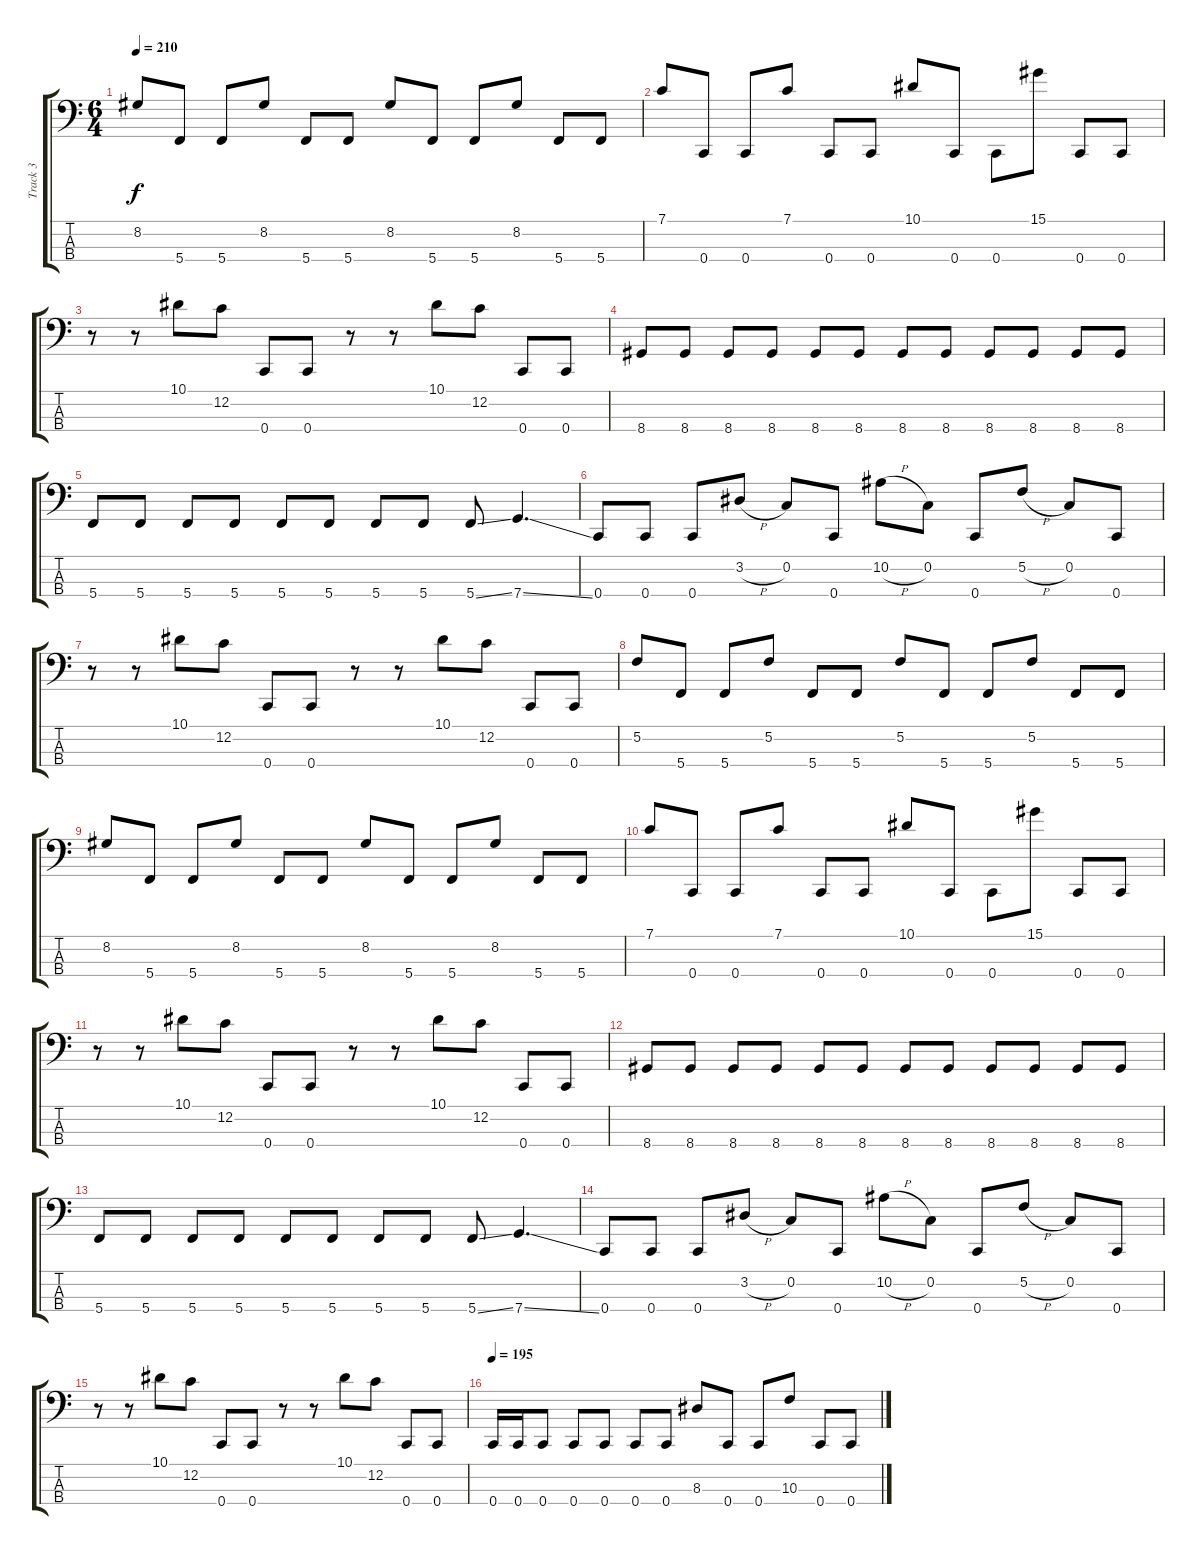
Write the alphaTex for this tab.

\track ("Track 3" "Track 3") {instrument electricbasspick}
\staff {score tabs}
\tuning (F2 C2 G1 C1) {hide}
\ts (6 4)
\tempo 210
\clef f4
\ks c
8.2.8{dy f} 5.4.8 5.4.8 8.2.8 5.4.8 5.4.8 8.2.8 5.4.8 5.4.8 8.2.8 5.4.8 5.4.8 |
7.1.8 0.4.8 0.4.8 7.1.8 0.4.8 0.4.8 10.1.8 0.4.8 0.4.8 15.1.8 0.4.8 0.4.8 |
r.8 r.8 10.1.8 12.2.8 0.4.8 0.4.8 r.8 r.8 10.1.8 12.2.8 0.4.8 0.4.8 |
8.4.8 8.4.8 8.4.8 8.4.8 8.4.8 8.4.8 8.4.8 8.4.8 8.4.8 8.4.8 8.4.8 8.4.8 |
5.4.8 5.4.8 5.4.8 5.4.8 5.4.8 5.4.8 5.4.8 5.4.8 5.4{ss}.8 7.4{ss}.4{d} |
0.4.8 0.4.8 0.4.8 3.2{h}.8 0.2.8 0.4.8 10.2{h}.8 0.2.8 0.4.8 5.2{h}.8 0.2.8 0.4.8 |
r.8 r.8 10.1.8 12.2.8 0.4.8 0.4.8 r.8 r.8 10.1.8 12.2.8 0.4.8 0.4.8 |
5.2.8 5.4.8 5.4.8 5.2.8 5.4.8 5.4.8 5.2.8 5.4.8 5.4.8 5.2.8 5.4.8 5.4.8 |
8.2.8 5.4.8 5.4.8 8.2.8 5.4.8 5.4.8 8.2.8 5.4.8 5.4.8 8.2.8 5.4.8 5.4.8 |
7.1.8 0.4.8 0.4.8 7.1.8 0.4.8 0.4.8 10.1.8 0.4.8 0.4.8 15.1.8 0.4.8 0.4.8 |
r.8 r.8 10.1.8 12.2.8 0.4.8 0.4.8 r.8 r.8 10.1.8 12.2.8 0.4.8 0.4.8 |
8.4.8 8.4.8 8.4.8 8.4.8 8.4.8 8.4.8 8.4.8 8.4.8 8.4.8 8.4.8 8.4.8 8.4.8 |
5.4.8 5.4.8 5.4.8 5.4.8 5.4.8 5.4.8 5.4.8 5.4.8 5.4{ss}.8 7.4{ss}.4{d} |
0.4.8 0.4.8 0.4.8 3.2{h}.8 0.2.8 0.4.8 10.2{h}.8 0.2.8 0.4.8 5.2{h}.8 0.2.8 0.4.8 |
r.8 r.8 10.1.8 12.2.8 0.4.8 0.4.8 r.8 r.8 10.1.8 12.2.8 0.4.8 0.4.8 |
\tempo 195
0.4.16 0.4.16 0.4.8 0.4.8 0.4.8 0.4.8 0.4.8 8.3.8 0.4.8 0.4.8 10.3.8 0.4.8 0.4.8
